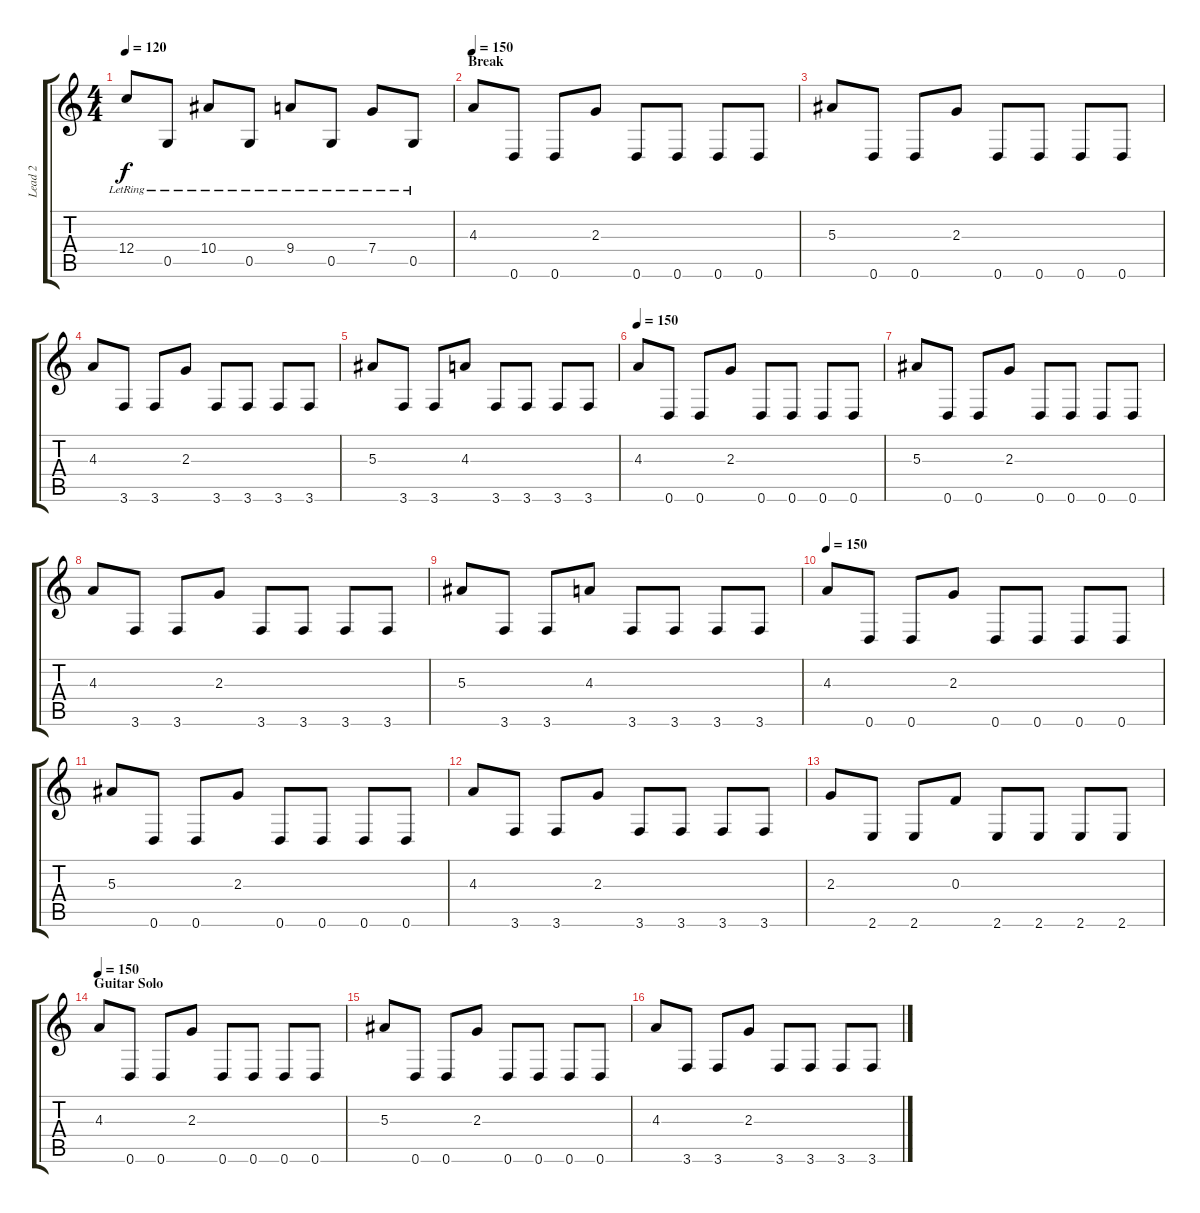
\track ("Lead 2" "Lead 2") {instrument overdrivenguitar}
\staff {score tabs}
\tuning (D4 A3 F3 C3 G2 D2) {hide}
\ts (4 4)
\tempo 120
\clef g2
\ks c
12.4{lr}.8{dy f} 0.5{lr}.8 10.4{lr}.8 0.5{lr}.8 9.4{lr}.8 0.5{lr}.8 7.4{lr}.8 0.5{lr}.8 |
\section ("" "Break")
\tempo 150
4.3.8{instrument distortionguitar} 0.6.8 0.6.8 2.3.8 0.6.8 0.6.8 0.6.8 0.6.8 |
5.3.8 0.6.8 0.6.8 2.3.8 0.6.8 0.6.8 0.6.8 0.6.8 |
4.3.8 3.6.8 3.6.8 2.3.8 3.6.8 3.6.8 3.6.8 3.6.8 |
5.3.8 3.6.8 3.6.8 4.3.8 3.6.8 3.6.8 3.6.8 3.6.8 |
\tempo 150
4.3.8{instrument distortionguitar} 0.6.8 0.6.8 2.3.8 0.6.8 0.6.8 0.6.8 0.6.8 |
5.3.8 0.6.8 0.6.8 2.3.8 0.6.8 0.6.8 0.6.8 0.6.8 |
4.3.8 3.6.8 3.6.8 2.3.8 3.6.8 3.6.8 3.6.8 3.6.8 |
5.3.8 3.6.8 3.6.8 4.3.8 3.6.8 3.6.8 3.6.8 3.6.8 |
\tempo 150
4.3.8{instrument distortionguitar} 0.6.8 0.6.8 2.3.8 0.6.8 0.6.8 0.6.8 0.6.8 |
5.3.8 0.6.8 0.6.8 2.3.8 0.6.8 0.6.8 0.6.8 0.6.8 |
4.3.8 3.6.8 3.6.8 2.3.8 3.6.8 3.6.8 3.6.8 3.6.8 |
2.3.8 2.6.8 2.6.8 0.3.8 2.6.8 2.6.8 2.6.8 2.6.8 |
\section ("" "Guitar Solo")
\tempo 150
4.3.8{instrument distortionguitar} 0.6.8 0.6.8 2.3.8 0.6.8 0.6.8 0.6.8 0.6.8 |
5.3.8 0.6.8 0.6.8 2.3.8 0.6.8 0.6.8 0.6.8 0.6.8 |
4.3.8 3.6.8 3.6.8 2.3.8 3.6.8 3.6.8 3.6.8 3.6.8
